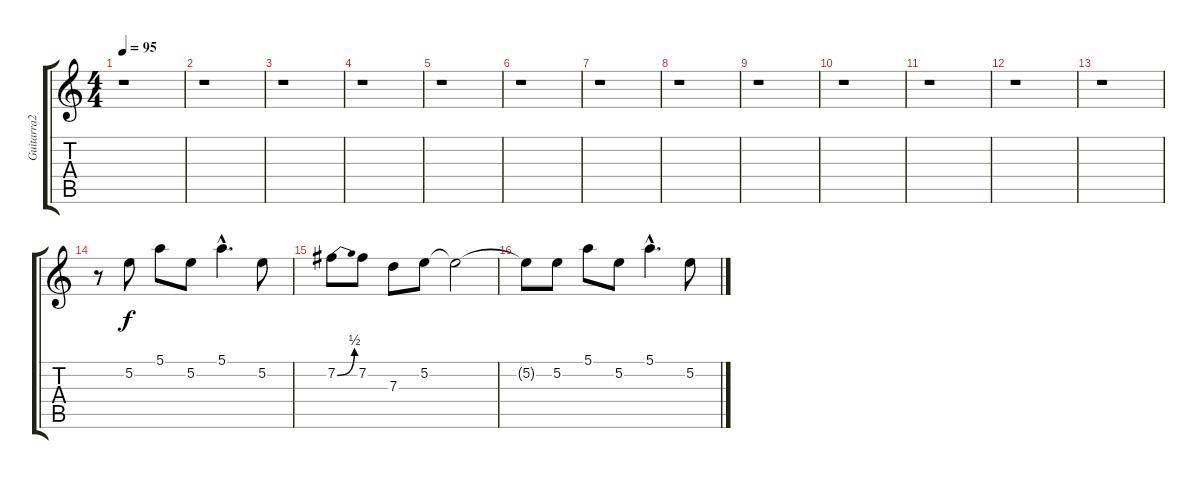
\track ("Guitarra2 (Uoho)" "Guitarra2 ") {instrument distortionguitar}
\staff {score tabs}
\tuning (E4 B3 G3 D3 A2 E2) {hide}
\ts (4 4)
\tempo 95
\clef g2
\ks c
r.1{dy f} |
r.1 |
r.1 |
r.1 |
r.1 |
r.1 |
r.1 |
r.1 |
r.1 |
r.1 |
r.1 |
r.1 |
r.1 |
r.8 5.2.8 5.1.8 5.2.8 5.1{hac}.4{d} 5.2.8 |
7.2{be (bend 0 0 60 2)}.8 7.2.8 7.3.8 5.2.8 5.2{t}.2 |
5.2{t}.8 5.2.8 5.1.8 5.2.8 5.1{hac}.4{d} 5.2.8
